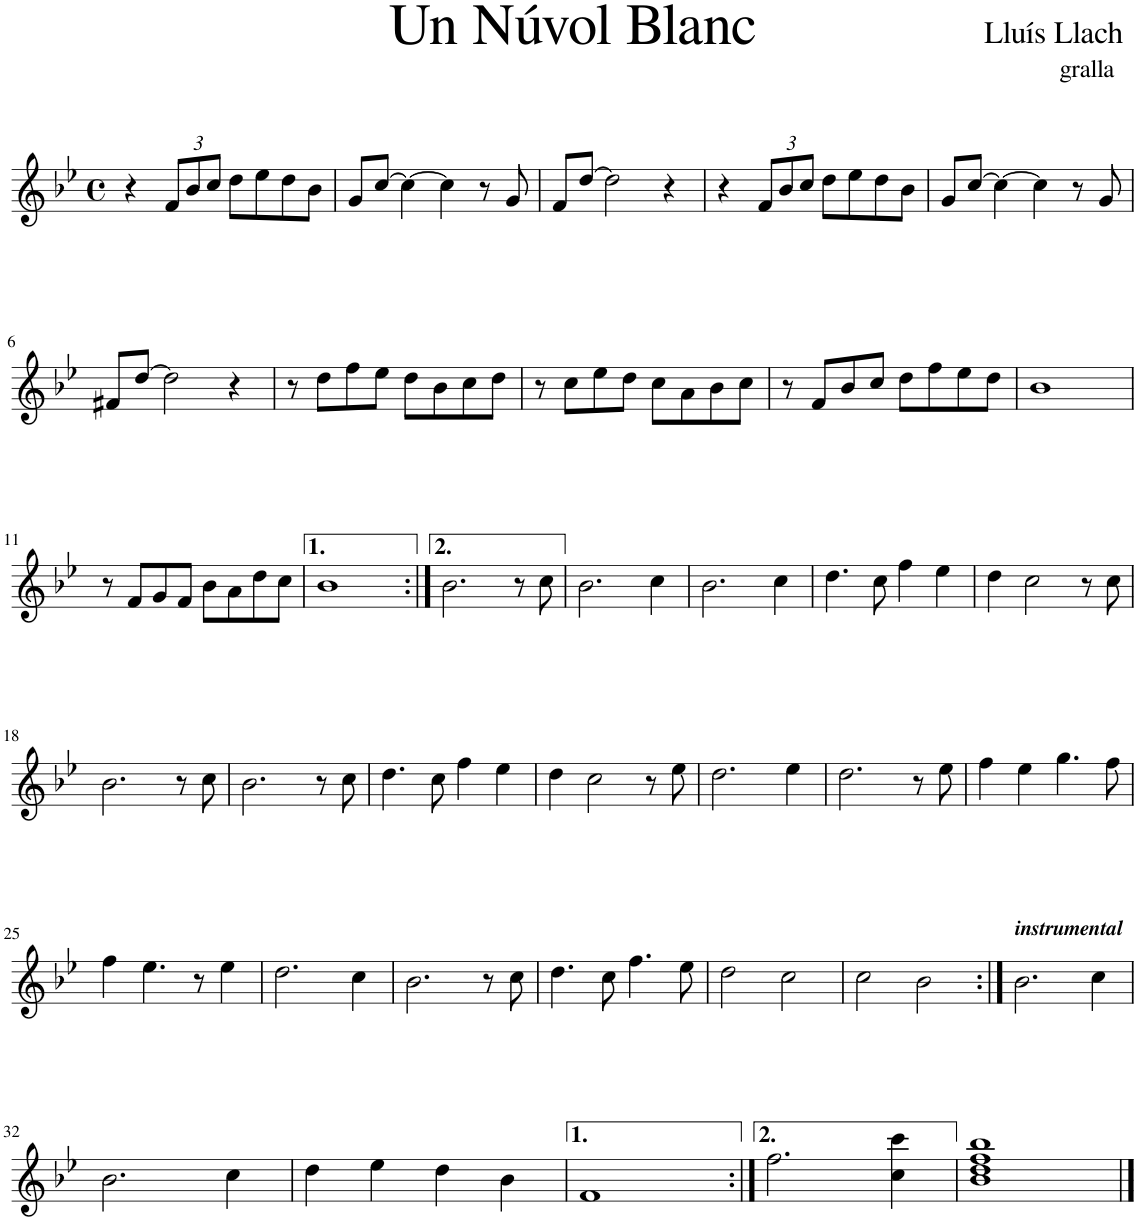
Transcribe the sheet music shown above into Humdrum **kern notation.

**kern
*part1
*staff1
*I"Oboè
*I'Ob.
*clefG2
*k[b-e-]
*M4/4
*met(c)
=1
4r
*Xbrackettup
12f/L
12b-/
12cc/J
8dd\L
8ee-\
8dd\
8b-\J
=2
8g/L
[8cc/J
4cc\_
4cc\]
8r
8g/
=3
8f/L
[8dd/J
2dd\]
4r
=4
4r
12f/L
12b-/
12cc/J
8dd\L
8ee-\
8dd\
8b-\J
=5
8g/L
[8cc/J
4cc\_
4cc\]
8r
8g/
!!LO:LB:g=z
=6
8f#X/L
[8dd/J
2dd\]
4r
=7
8r
8dd\L
8ff\
8ee-\J
8dd\L
8b-\
8cc\
8dd\J
=8
8r
8cc\L
8ee-\
8dd\J
8cc\L
8a\
8b-\
8cc\J
=9
8r
8f/L
8b-/
8cc/J
8dd\L
8ff\
8ee-\
8dd\J
=10
1b-
!!LO:LB:g=z
=11
8r
8f/L
8g/
8f/J
8b-\L
8a\
8dd\
8cc\J
=12
1b-
=13:|!
2.b-\
8r
8cc\
=14
2.b-\
4cc\
=15
2.b-\
4cc\
=16
4.dd\
8cc\
4ff\
4ee-\
=17
4dd\
2cc\
8r
8cc\
!!LO:LB:g=z
=18
2.b-\
8r
8cc\
=19
2.b-\
8r
8cc\
=20
4.dd\
8cc\
4ff\
4ee-\
=21
4dd\
2cc\
8r
8ee-\
=22
2.dd\
4ee-\
=23
2.dd\
8r
8ee-\
=24
4ff\
4ee-\
4.gg\
8ff\
!!LO:LB:g=z
=25
4ff\
4.ee-\
8r
4ee-\
=26
2.dd\
4cc\
=27
2.b-\
8r
8cc\
=28
4.dd\
8cc\
4.ff\
8ee-\
=29
2dd\
2cc\
=30
2cc\
2b-\
=31:|!
!LO:TX:a:Bi:t=instrumental
2.b-\
4cc\
!!LO:LB:g=z
=32
2.b-\
4cc\
=33
4dd\
4ee-\
4dd\
4b-\
=34
1f
=35:|!
2.ff\
4cc\ 4ccc\
=36
1b- 1dd 1ff 1bb-
==
*-
